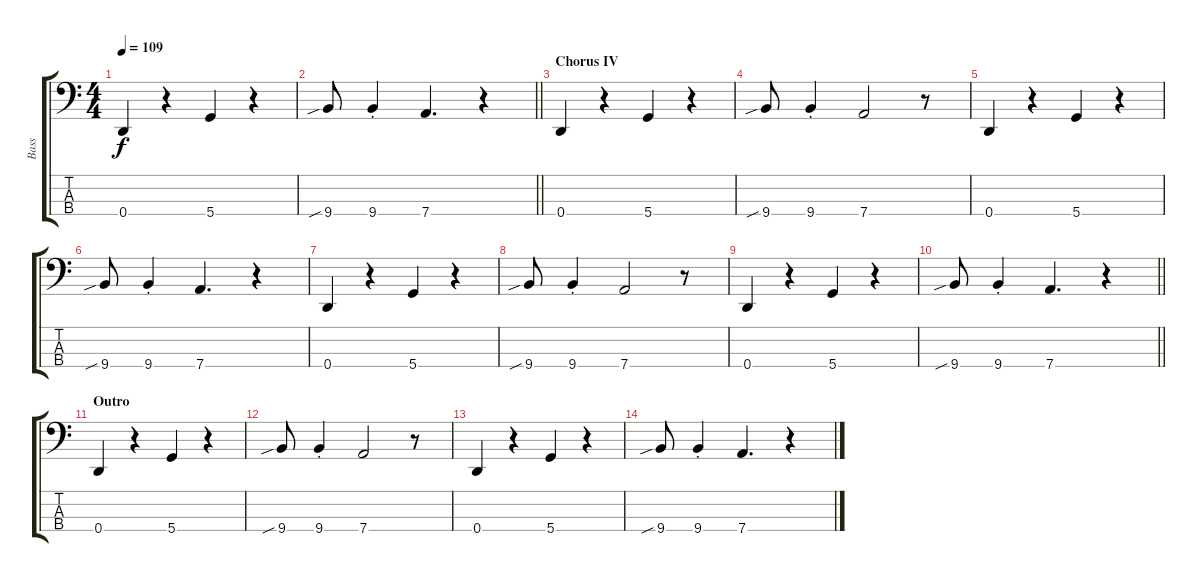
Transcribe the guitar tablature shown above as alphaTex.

\track ("Bass" "Bass") {instrument synthbass2}
\staff {score tabs}
\tuning (G2 D2 A1 D1) {hide}
\ts (4 4)
\tempo 109
\clef f4
\ks c
0.4.4{dy f} r.4 5.4.4 r.4 |
\barLineRight lightlight
9.4{sib}.8 9.4{st}.4 7.4.4{d} r.4 |
\section ("" "Chorus IV")
0.4.4 r.4 5.4.4 r.4 |
9.4{sib}.8 9.4{st}.4 7.4.2 r.8 |
0.4.4 r.4 5.4.4 r.4 |
9.4{sib}.8 9.4{st}.4 7.4.4{d} r.4 |
0.4.4 r.4 5.4.4 r.4 |
9.4{sib}.8 9.4{st}.4 7.4.2 r.8 |
0.4.4 r.4 5.4.4 r.4 |
\barLineRight lightlight
9.4{sib}.8 9.4{st}.4 7.4.4{d} r.4 |
\section ("" "Outro")
0.4.4 r.4 5.4.4 r.4 |
9.4{sib}.8 9.4{st}.4 7.4.2 r.8 |
0.4.4 r.4 5.4.4 r.4 |
9.4{sib}.8 9.4{st}.4 7.4.4{d} r.4
